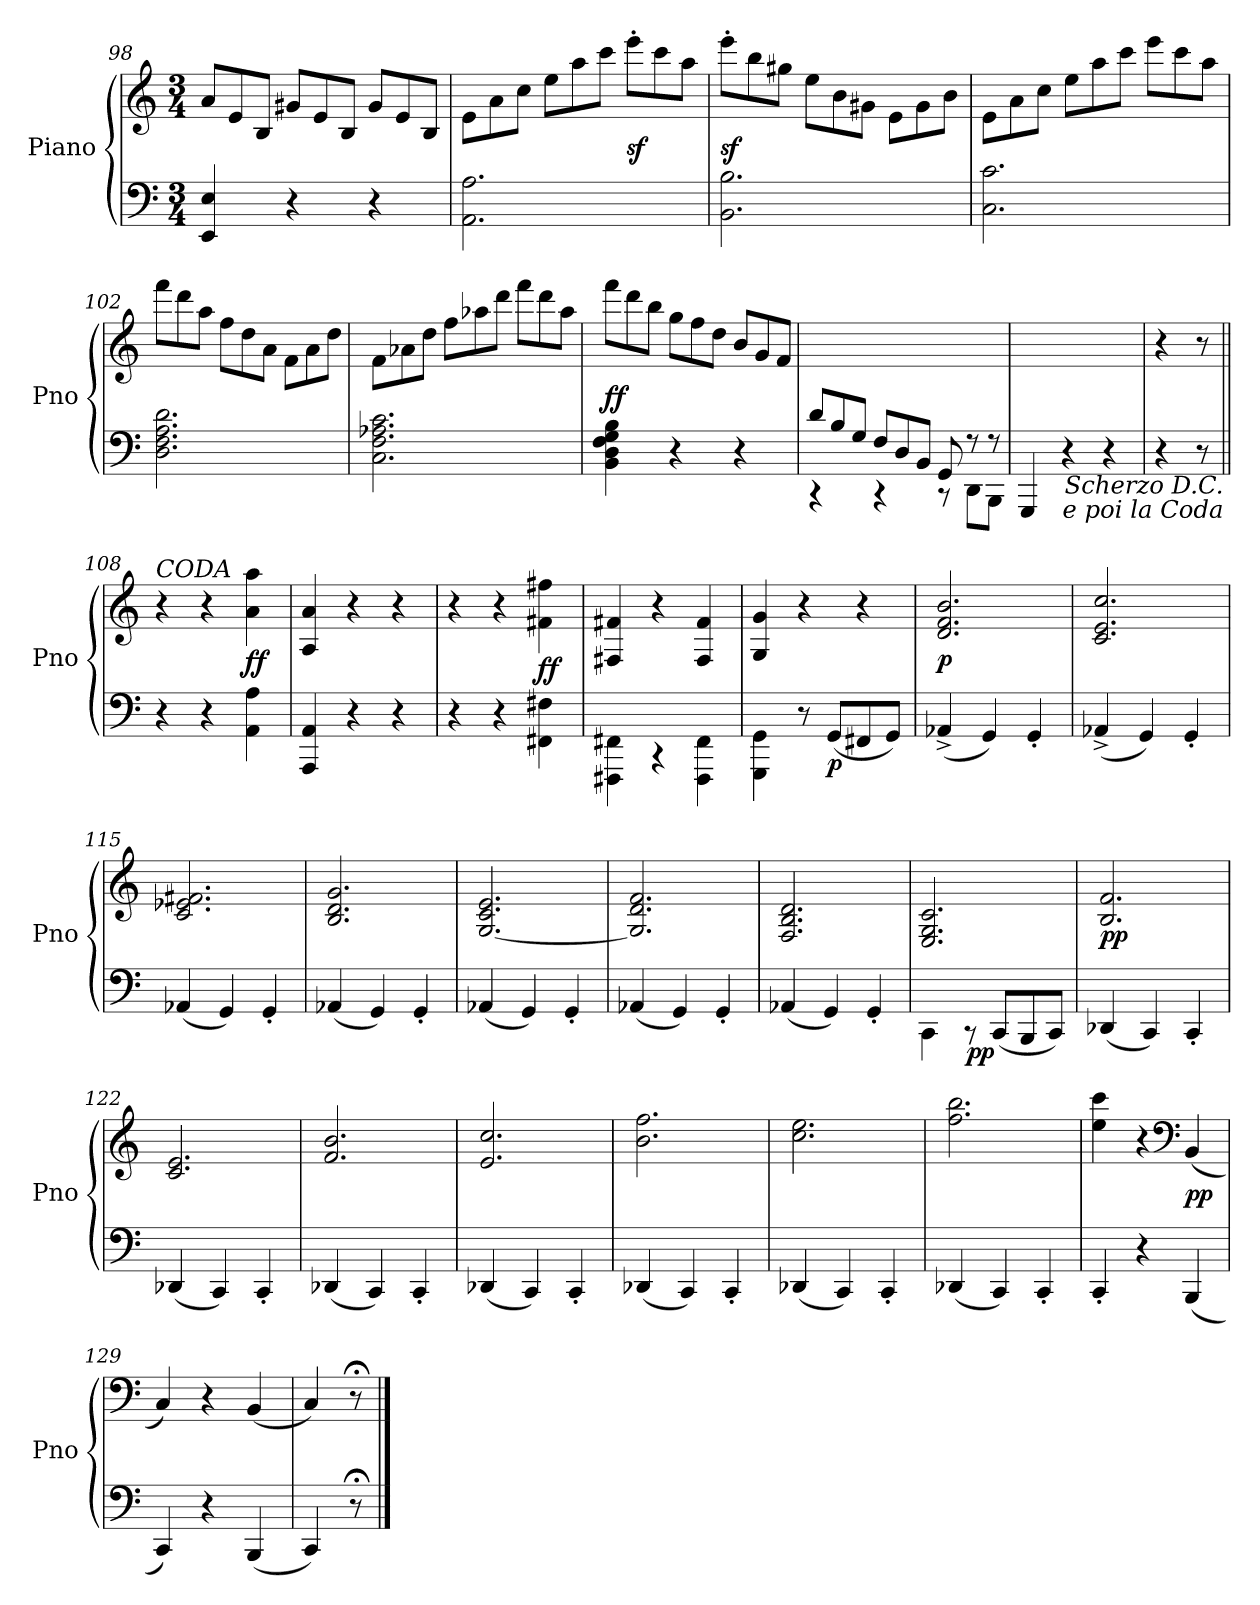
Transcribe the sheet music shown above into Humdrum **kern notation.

**kern	**kern	**dynam
*part1	*part1	*part1
*staff2	*staff1	*staff1/2
*I"Piano	*	*
*I'Pno	*	*
*clefF4	*clefG2	*
*k[]	*k[]	*
*C:	*C:	*
*M3/4	*M3/4	*
*	*Xtuplet	*
=98	=98	=98
4EE 4E	12aL	.
.	12e	.
.	12BJ	.
4r	12g#XL	.
.	12e	.
.	12BJ	.
4r	12g#L	.
.	12e	.
.	12BJ	.
=99	=99	=99
2.AA 2.A	12e\L	.
.	12a\	.
.	12cc\J	.
.	12eeL	.
.	12aa	.
.	12cccJ	.
.	12eee'L	sf
.	12ccc	.
.	12aaJ	.
=100	=100	=100
2.BB 2.B	12eee'L	sf
.	12bb	.
.	12gg#XJ	.
.	12eeL	.
.	12b	.
.	12g#XJ	.
.	12e\L	.
.	12g#\	.
.	12b\J	.
=101	=101	=101
2.C 2.c	12e\L	.
.	12a\	.
.	12cc\J	.
.	12eeL	.
.	12aa	.
.	12cccJ	.
.	12eeeL	.
.	12ccc	.
.	12aaJ	.
=102	=102	=102
2.D 2.F 2.A 2.d	12fffL	.
.	12ddd	.
.	12aaJ	.
.	12ffL	.
.	12dd	.
.	12aJ	.
.	12f\L	.
.	12a\	.
.	12dd\J	.
=103	=103	=103
2.C 2.F 2.A-X 2.c	12f\L	.
.	12a-X\	.
.	12dd\J	.
.	12ffL	.
.	12aa-X	.
.	12dddJ	.
.	12fffL	.
.	12ddd	.
.	12aa-J	.
=104	=104	=104
4BB 4D 4F 4G 4B	12fffL	ff
.	12ddd	.
.	12bbJ	.
4r	12ggL	.
.	12ff	.
.	12ddJ	.
4r	12bL	.
.	12g	.
.	12fJ	.
=105	=105	=105
*Xtuplet	*	*
*^	*	*
12dL	4r	2.ryy	.
12B	.	.	.
12GJ	.	.	.
12FL	4r	.	.
12D	.	.	.
12BBJ	.	.	.
12GG	12r	.	.
12r	12DDL	.	.
12r	12BBBJ	.	.
*v	*v	*	*
=106	=106	=106
4GGG	2.ryy	.
4r	.	.
4r	.	.
=107	=107	=107
4r	4r	.
8r	8r	.
!LO:TX:b:i:rj:t=Scherzo D.C.	!	!
!LO:TX:b:i:rj:t=e poi la Coda	!	!
=108||	=108||	=108||
!	!LO:TX:a:i:t=CODA	!
4r	4r	.
4r	4r	.
4AA 4A	4a 4aa	ff
=109	=109	=109
4AAA 4AA	4A 4a	.
4r	4r	.
4r	4r	.
=110	=110	=110
4r	4r	.
4r	4r	.
4FF#X\ 4F#X\	4f#X 4ff#X	ff
=111	=111	=111
4FFF#X\ 4FF#X\	4F#X/ 4f#X/	.
4rCC	4r	.
4FFF#\ 4FF#\	4F#/ 4f#/	.
=112	=112	=112
4GGG\ 4GG\	4G/ 4g/	.
8r	4r	.
!	!	!LO:DY:b=2
(8GGL	.	p
8FF#X	4r	.
8GGJ)	.	.
=113	=113	=113
(4AA-X^	2.d 2.f 2.b	p
4GG)	.	.
4GG'	.	.
=114	=114	=114
(4AA-X^	2.c 2.e 2.cc	.
4GG)	.	.
4GG'	.	.
=115	=115	=115
(4AA-X	2.c 2.e-X 2.f#X	.
4GG)	.	.
4GG'	.	.
=116	=116	=116
(4AA-X	2.B 2.d 2.g	.
4GG)	.	.
4GG'	.	.
=117	=117	=117
(4AA-X	[2.G 2.c 2.e	.
4GG)	.	.
4GG'	.	.
=118	=118	=118
(4AA-X	2.G] 2.d 2.f	.
4GG)	.	.
4GG'	.	.
=119	=119	=119
(4AA-X	2.F 2.B 2.d	.
4GG)	.	.
4GG'	.	.
=120	=120	=120
4CC\	2.E/ 2.G/ 2.c/	.
8rCC	.	.
!	!	!LO:DY:b=2:rj
(8CC/L	.	pp
8BBB/	.	.
8CC/J)	.	.
=121	=121	=121
(4DD-X	2.B 2.f	pp
4CC)	.	.
4CC'	.	.
=122	=122	=122
(4DD-X	2.c 2.e	.
4CC)	.	.
4CC'	.	.
=123	=123	=123
(4DD-X	2.f 2.b	.
4CC)	.	.
4CC'	.	.
=124	=124	=124
(4DD-X	2.e 2.cc	.
4CC)	.	.
4CC'	.	.
=125	=125	=125
(4DD-X	2.b 2.ff	.
4CC)	.	.
4CC'	.	.
=126	=126	=126
(4DD-X	2.cc 2.ee	.
4CC)	.	.
4CC'	.	.
=127	=127	=127
(4DD-X	2.ff 2.bb	.
4CC)	.	.
4CC'	.	.
=128	=128	=128
4CC'	4ee 4ccc	.
4r	4r	.
*	*clefF4	*
(4BBB	(4BB	pp
=129	=129	=129
4CC)	4C)	.
4r	4r	.
(4BBB	(4BB	.
=130	=130	=130
4CC)	4C)	.
8r;<	8r;<	.
==	==	==
*-	*-	*-
